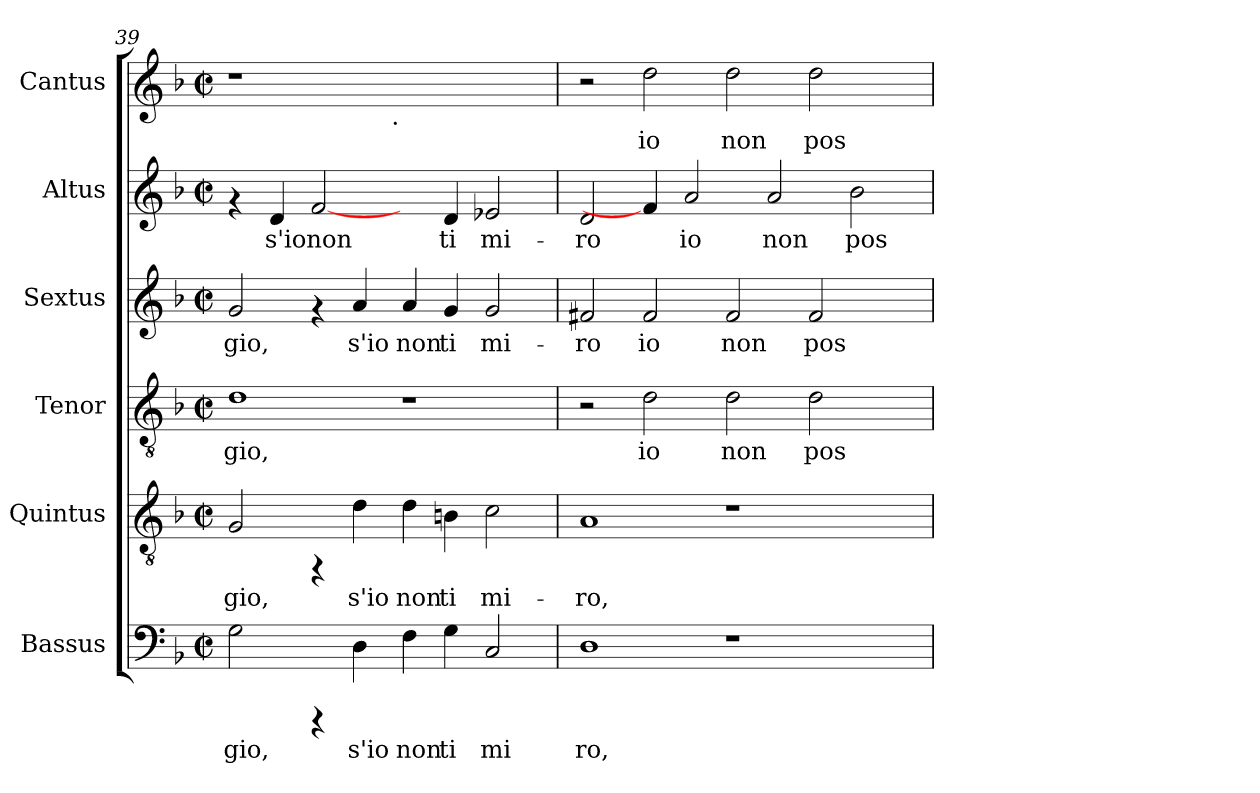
**kern	**text	**kern	**text	**kern	**text	**kern	**text	**kern	**text	**kern	**text
*part6	*part6	*part5	*part5	*part4	*part4	*part3	*part3	*part2	*part2	*part1	*part1
*staff6	*staff6	*staff5	*staff5	*staff4	*staff4	*staff3	*staff3	*staff2	*staff2	*staff1	*staff1
*I"Bassus	*	*I"Quintus	*	*I"Tenor	*	*I"Sextus	*	*I"Altus	*	*I"Cantus	*
*clefF4	*	*clefGv2	*	*clefGv2	*	*clefG2	*	*clefG2	*	*clefG2	*
*k[b-]	*	*k[b-]	*	*k[b-]	*	*k[b-]	*	*k[b-]	*	*k[b-]	*
*F:	*	*F:	*	*F:	*	*F:	*	*F:	*	*F:	*
*M2/2	*	*M2/2	*	*M2/2	*	*M2/2	*	*M2/2	*	*M2/2	*
*met(c|)	*	*met(c|)	*	*met(c|)	*	*met(c|)	*	*met(c|)	*	*met(c|)	*
=39	=39	=39	=39	=39	=39	=39	=39	=39	=39	=39	=39
!	!LO:LY:b:cj	!	!LO:LY:b:cj	!	!LO:LY:b:cj	!	!LO:LY:b:cj	!	!	!	!
*	*	*	*	*	*	*	*	*	*	*^	*
2G\	gio,	2G/	-gio,	1d	-gio,	2g/	-gio,	4rf	.	1r	2ryy	.
!	!	!	!	!	!	!	!	!	!LO:LY:b:cj	!	!	!
.	.	.	.	.	.	.	.	4d/	s'io	.	.	.
!	!	!	!	!	!	!	!	!	!LO:LY:b:cj	!	!	!
4rCCC	.	4rFF	.	.	.	4rf	.	[2f/	non	.	4...ryy	.
!	!LO:LY:b:cj	!	!LO:LY:b:cj	!	!	!	!LO:LY:b:cj	!	!	!	!	!
4D\	s'io	4d\	s'io	.	.	4a/	s'io	.	.	.	.	.
!	!	!	!	!	!	!	!	!	!	!	!LO:TX:b:t=.	!
.	.	.	.	.	.	.	.	.	.	.	1ryy	.
!	!LO:LY:b:cj	!	!LO:LY:b:cj	!	!	!	!LO:LY:b:cj	!	!	!	!	!
4F\	non	4d\	non	1r	.	4a/	non	4ryy	.	1ryy	.	.
!	!LO:LY:b:cj	!	!LO:LY:b:cj	!	!	!	!LO:LY:b:cj	!	!LO:LY:b:cj	!	!	!
4G\	ti	4Bn\	ti	.	.	4g/	ti	4d/	ti	.	.	.
!	!LO:LY:b:cj	!	!LO:LY:b:cj	!	!	!	!LO:LY:b:cj	!	!LO:LY:b:cj	!	!	!
2C/	mi	2c\	mi-	.	.	2g/	mi-	2e-X/	mi-	.	.	.
.	.	.	.	.	.	.	.	.	.	.	32ryy	.
!!LO:PB:g=z
=40	=40	=40	=40	=40	=40	=40	=40	=40	=40	=40	=40	=40
!	!LO:LY:b:cj	!	!LO:LY:b:cj	!	!	!	!LO:LY:b:cj	!	!LO:LY:b:cj	!	!	!
*	*	*	*	*	*	*	*	*	*	*v	*v	*
1D	ro,	1A	-ro,	2r	.	2f#X/	-ro	2d/	-ro	2r	.
!	!	!	!	!	!LO:LY:b:cj	!	!LO:LY:b:cj	!	!	!	!LO:LY:b:cj
.	.	.	.	2d\	io	2f#/	io	4f/]	.	2dd\	io
!	!	!	!	!	!	!	!	!	!LO:LY:b:cj	!	!
.	.	.	.	.	.	.	.	2a/	io	.	.
!	!	!	!	!	!LO:LY:b:cj	!	!LO:LY:b:cj	!	!	!	!LO:LY:b:cj
1r	.	1r	.	2d\	non	2f#/	non	.	.	2dd\	non
!	!	!	!	!	!	!	!	!	!LO:LY:b:cj	!	!
.	.	.	.	.	.	.	.	2a/	non	.	.
!	!	!	!	!	!LO:LY:b:cj	!	!LO:LY:b:cj	!	!	!	!LO:LY:b:cj
.	.	.	.	2d\	pos	2f#/	pos	.	.	2dd\	pos
!	!	!	!	!	!	!	!	!	!LO:LY:b:cj	!	!
.	.	.	.	.	.	.	.	2b-\	pos	.	.
4ryy	.	4ryy	.	4ryy	.	4ryy	.	.	.	4ryy	.
=	=	=	=	=	=	=	=	=	=	=	=
*-	*-	*-	*-	*-	*-	*-	*-	*-	*-	*-	*-
